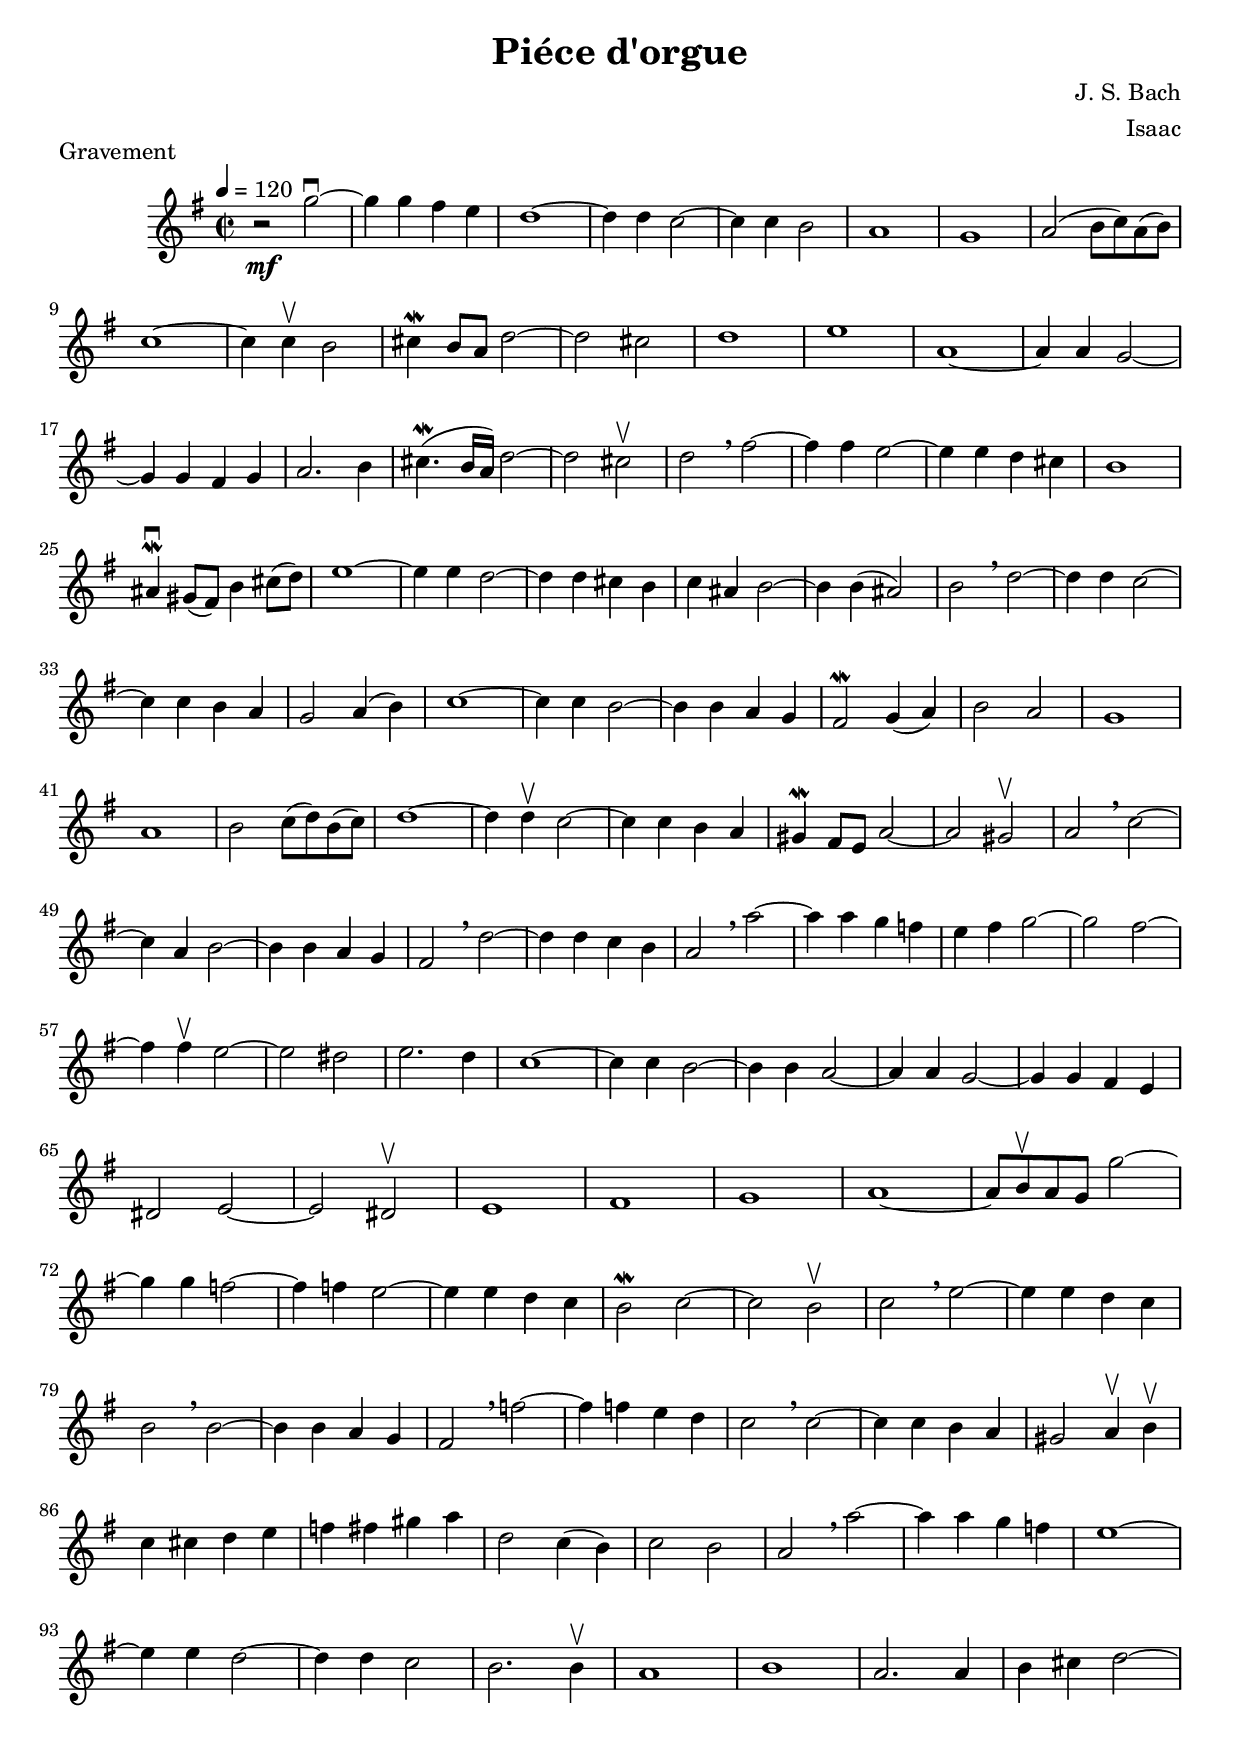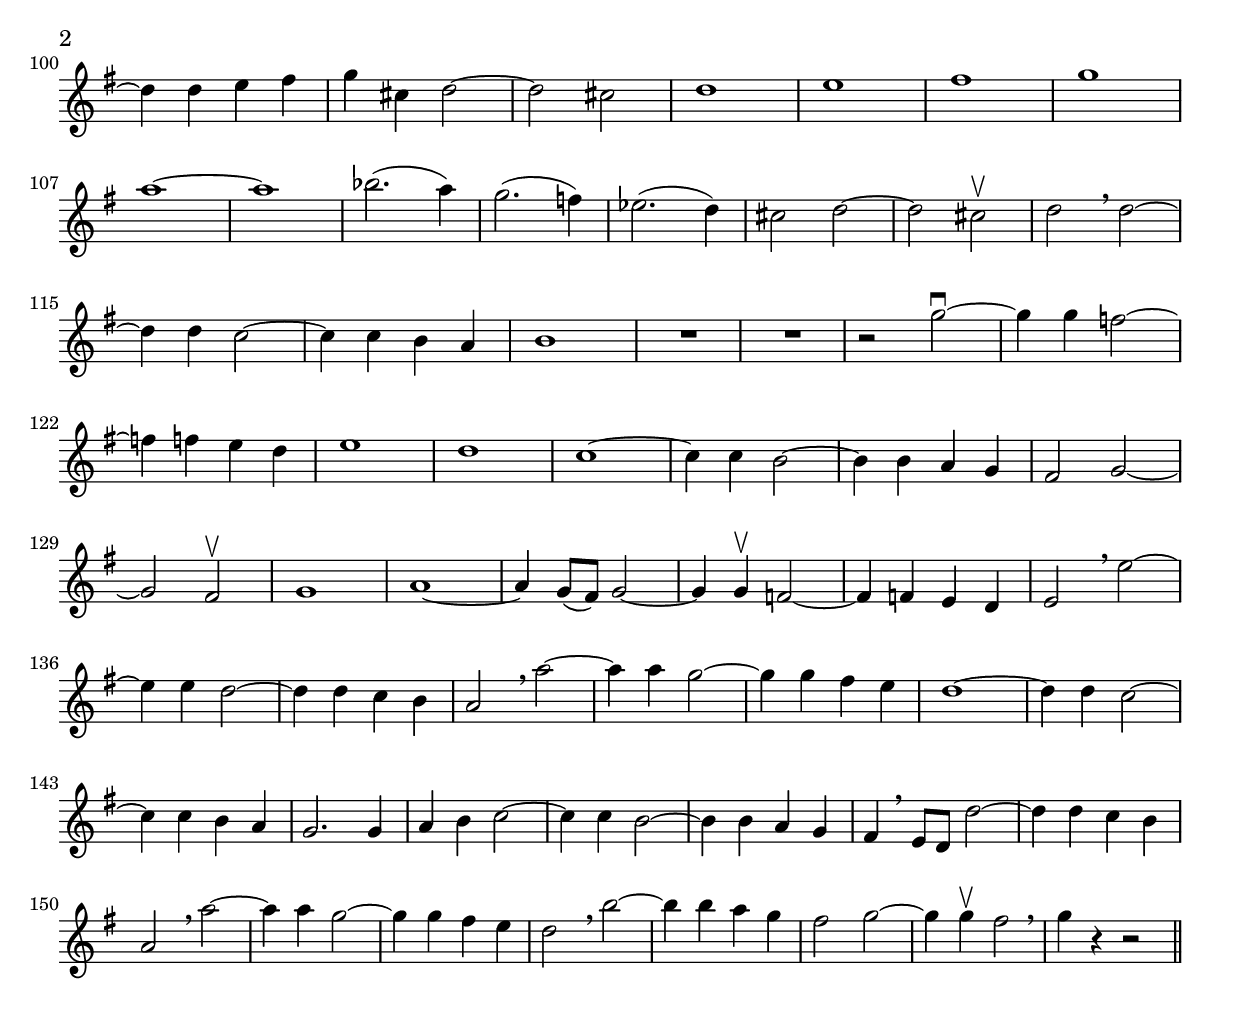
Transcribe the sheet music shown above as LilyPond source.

\version "2.22.1"
\version "2.22.1"

% all slurs mine

vone = \relative g'' {
  % page 1
  r2\mf g~\downbow | 4 g fis e | d1~ | 4 d c2~ | 4 c b2 | a1 | g | a2( b8 c) a( b) | \break
  c1~ | 4 c\upbow b2 | cis4\mordent b8 a d2~ | 2 cis | d1 | e | a,~ | 4 a g2~ | \break
  4 g fis g | a2. b4 | cis4.\mordent( b16 a) d2~ | 2 cis\upbow | d\breathe fis~ | 4 fis e2~ | 4 e d cis | b1 \break
  ais4\mordent\downbow gis8( fis) b4 cis8( d) | e1~ | 4 e d2~ | d4 d cis b | c ais b2~ | 4 b( ais2) | b\breathe d~| 4 d c2~ | \break
  4 c b a | g2 a4( b) | c1~ | 4 c b2~ | 4 b a g | fis2\mordent g4( a) | b2 a | g1

  % page 2
  a1 | b2 c8( d) b( c) | d1~ | 4 d\upbow c2~ | 4 c b a | gis\mordent fis8 e a2~ | 2 gis\upbow | a \breathe c~ | \break
  4 a b2~ | 4 b a g | fis2\breathe d'~ | 4 d c b | a2\breathe a'2~ | 4 a g f | e fis g2~ | 2 fis~ | \break
  4 fis\upbow e2~ | 2 dis | e2. d4 | c1~ | 4 c b2~ | 4 b a2~ | 4 a g2~ | 4 g fis e | \break
  dis2 e~ | 2 dis\upbow | e1 | fis | g | a~ | 8 b\upbow a g g'2~ | \break
  4 g f2~ | 4 f e2~ | 4 e d c | b2\mordent c~ | 2 b\upbow | c\breathe e~ | 4 e d c | \break

  % page 3
  b2\breathe b~ | 4 b a g | fis2\breathe f'~ | 4 f e d | c2\breathe c~ | 4 c b a | gis2 a4\upbow b\upbow | \break
  c cis d e | f fis gis a | d,2 c4( b) | c2 b | a\breathe a'~ | 4 a g f | e1~ | \break
  4 e d2~ | 4 d c2 | b2. b4\upbow | a1 | b | a2. a4 | b cis d2~ | \break
  4 d e fis | g cis, d2~ | 2 cis | d1 | e | fis | g | \break
  a~ | 1 bes2.( a4) | g2.( f4) | ees2.( d4) | cis2 d~ | 2 cis\upbow | d\breathe d~ | \break

  % page 4
  4 d c2~ | 4 c b a | b1 | R1*2 | r2 g'2~\downbow | 4 g f2~ | \break
  4 f e d | e1 | d | c~ | 4 c b2~ | 4 b a g | fis2 g~ | \break
  2 fis\upbow | g1 | a~ | 4 g8( fis) g2~ | 4 g\upbow f2~ | 4 f e d | e2\breathe e'~ | \break
  4 e d2~ | 4 d c b | a2\breathe a'~ | 4 a g2~ | 4 g fis e | d1~ | 4 d c2~ | \break
  4 c b a | g2. g4 | a b c2~ | 4 c b2~ | 4 b a g | fis\breathe e8 d d'2~ | 4 d c b | \break

  % page 5
  a2\breathe a'~ | 4 a g2~ | 4 g fis e | d2\breathe b'~ | 4 b a g | fis2 g~ | 4 g\upbow fis2\breathe | g4 r r2 \bar "||"
}


\header {
  title = "Piéce d'orgue"
  composer = "J. S. Bach"
  arranger = "Isaac"
}

\score {
  \header {
    piece = "Gravement"
  }
  \new Staff \with {midiInstrument = "violin"} {
    \tempo 4=120
    \clef "treble"
    \time 2/2
    \key g \major
    \new Voice = "vone" { \vone }
  }

  \layout {}
  \midi {}
}
